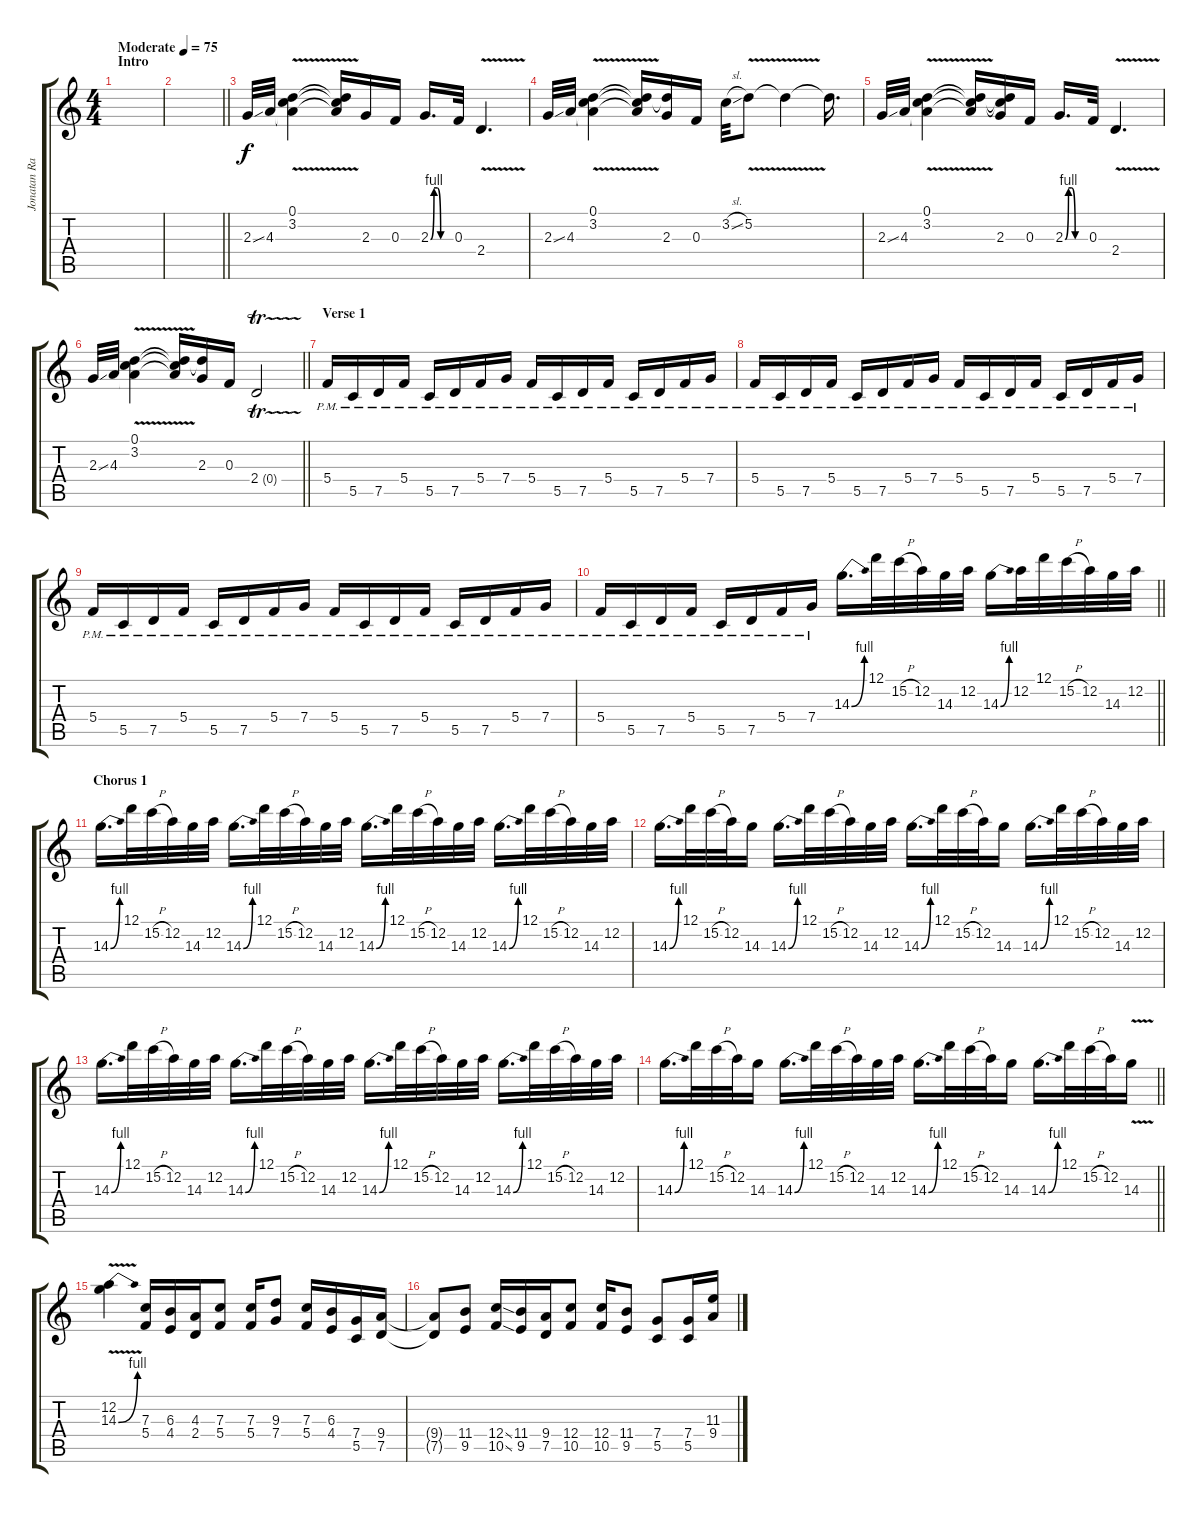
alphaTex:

\track ("Jonatan Ramm" "Jonatan Ra") {instrument overdrivenguitar}
\staff {score tabs}
\tuning (D4 A3 F3 C3 G2 D2) {hide}
\ts (4 4)
\section ("" "Intro")
\tempo (75 "Moderate")
\clef g2
\ks c
|
\barLineRight lightlight
|
2.3{ss}.32 4.3.32 (0.1 3.2{v} 4.3{t}).4 (0.1{t} 3.2{t} 4.3{t}).16 2.3.16 0.3.16 2.3{be (custom 0 0 10 4 20 4 30 0 60 0)}.16{d} 0.3.32 2.4{v}.4{d} |
2.3{ss}.32 4.3.32 (0.1 3.2{v} 4.3{t}).4 (0.1{t} 3.2{t} 4.3{t}).16 (0.1{t} 2.3).16 0.3.16 3.2{sl}.32 5.2{v}.8 5.2{t}.4 5.2{t}.16{d} |
2.3{ss}.32 4.3.32 (0.1 3.2{v} 4.3{t}).4 (0.1{t} 3.2{t} 4.3{t}).16 (0.1{t} 3.2{t} 2.3).16 0.3.16 2.3{be (custom 0 0 10 4 20 4 30 0 60 0)}.16{d} 0.3.32 2.4{v}.4{d} |
\barLineRight lightlight
2.3{ss}.32 4.3.32 (0.1 3.2{v} 4.3{t}).4 (0.1{t} 3.2{t} 4.3{t}).16 (0.1{t} 2.3).16 0.3.16 2.4{tr (0 32)}.2 |
\section ("" "Verse 1")
5.4{pm}.16 5.5{pm}.16 7.5{pm}.16 5.4{pm}.16 5.5{pm}.16 7.5{pm}.16 5.4{pm}.16 7.4{pm}.16 5.4{pm}.16 5.5{pm}.16 7.5{pm}.16 5.4{pm}.16 5.5{pm}.16 7.5{pm}.16 5.4{pm}.16 7.4{pm}.16 |
5.4{pm}.16 5.5{pm}.16 7.5{pm}.16 5.4{pm}.16 5.5{pm}.16 7.5{pm}.16 5.4{pm}.16 7.4{pm}.16 5.4{pm}.16 5.5{pm}.16 7.5{pm}.16 5.4{pm}.16 5.5{pm}.16 7.5{pm}.16 5.4{pm}.16 7.4{pm}.16 |
5.4{pm}.16 5.5{pm}.16 7.5{pm}.16 5.4{pm}.16 5.5{pm}.16 7.5{pm}.16 5.4{pm}.16 7.4{pm}.16 5.4{pm}.16 5.5{pm}.16 7.5{pm}.16 5.4{pm}.16 5.5{pm}.16 7.5{pm}.16 5.4{pm}.16 7.4{pm}.16 |
\barLineRight lightlight
5.4{pm}.16 5.5{pm}.16 7.5{pm}.16 5.4{pm}.16 5.5{pm}.16 7.5{pm}.16 5.4{pm}.16 7.4{pm}.16 14.3{be (bend 0 0 60 4)}.16{d} 12.1.32 15.2{h}.32 12.2.32 14.3.32 12.2.32 14.3{be (bend 0 0 60 4)}.16 12.2.32 12.1.32 15.2{h}.32 12.2.32 14.3.32 12.2.32 |
\section ("" "Chorus 1")
14.3{be (bend 0 0 60 4)}.16{d} 12.1.32 15.2{h}.32 12.2.32 14.3.32 12.2.32 14.3{be (bend 0 0 60 4)}.16{d} 12.1.32 15.2{h}.32 12.2.32 14.3.32 12.2.32 14.3{be (bend 0 0 60 4)}.16{d} 12.1.32 15.2{h}.32 12.2.32 14.3.32 12.2.32 14.3{be (bend 0 0 60 4)}.16{d} 12.1.32 15.2{h}.32 12.2.32 14.3.32 12.2.32 |
14.3{be (bend 0 0 60 4)}.16{d} 12.1.32 15.2{h}.32 12.2.32 14.3.16 14.3{be (bend 0 0 60 4)}.16{d} 12.1.32 15.2{h}.32 12.2.32 14.3.32 12.2.32 14.3{be (bend 0 0 60 4)}.16{d} 12.1.32 15.2{h}.32 12.2.32 14.3.16 14.3{be (bend 0 0 60 4)}.16{d} 12.1.32 15.2{h}.32 12.2.32 14.3.32 12.2.32 |
14.3{be (bend 0 0 60 4)}.16{d} 12.1.32 15.2{h}.32 12.2.32 14.3.32 12.2.32 14.3{be (bend 0 0 60 4)}.16{d} 12.1.32 15.2{h}.32 12.2.32 14.3.32 12.2.32 14.3{be (bend 0 0 60 4)}.16{d} 12.1.32 15.2{h}.32 12.2.32 14.3.32 12.2.32 14.3{be (bend 0 0 60 4)}.16{d} 12.1.32 15.2{h}.32 12.2.32 14.3.32 12.2.32 |
\barLineRight lightlight
14.3{be (bend 0 0 60 4)}.16{d} 12.1.32 15.2{h}.32 12.2.32 14.3.16 14.3{be (bend 0 0 60 4)}.16{d} 12.1.32 15.2{h}.32 12.2.32 14.3.32 12.2.32 14.3{be (bend 0 0 60 4)}.16{d} 12.1.32 15.2{h}.32 12.2.32 14.3.16 14.3{be (bend 0 0 60 4)}.16{d} 12.1.32 15.2{h}.32 12.2.32 14.3{v}.16 |
(12.2 14.3{be (bend 0 0 60 4) v}).4 (7.3 5.4).16 (6.3 4.4).16 (4.3 2.4).16 (7.3 5.4).8 (7.3 5.4).16 (9.3 7.4).8 (7.3 5.4).16 (6.3 4.4).16 (7.4 5.5).16 (9.4 7.5).16 |
(9.4{t} 7.5{t}).8 (11.4 9.5).8 (12.4{ss} 10.5{ss}).16 (11.4 9.5).16 (9.4 7.5).16 (12.4 10.5).8 (12.4 10.5).16 (11.4 9.5).8 (7.4 5.5).8 (7.4 5.5).16 (11.3 9.4).16
